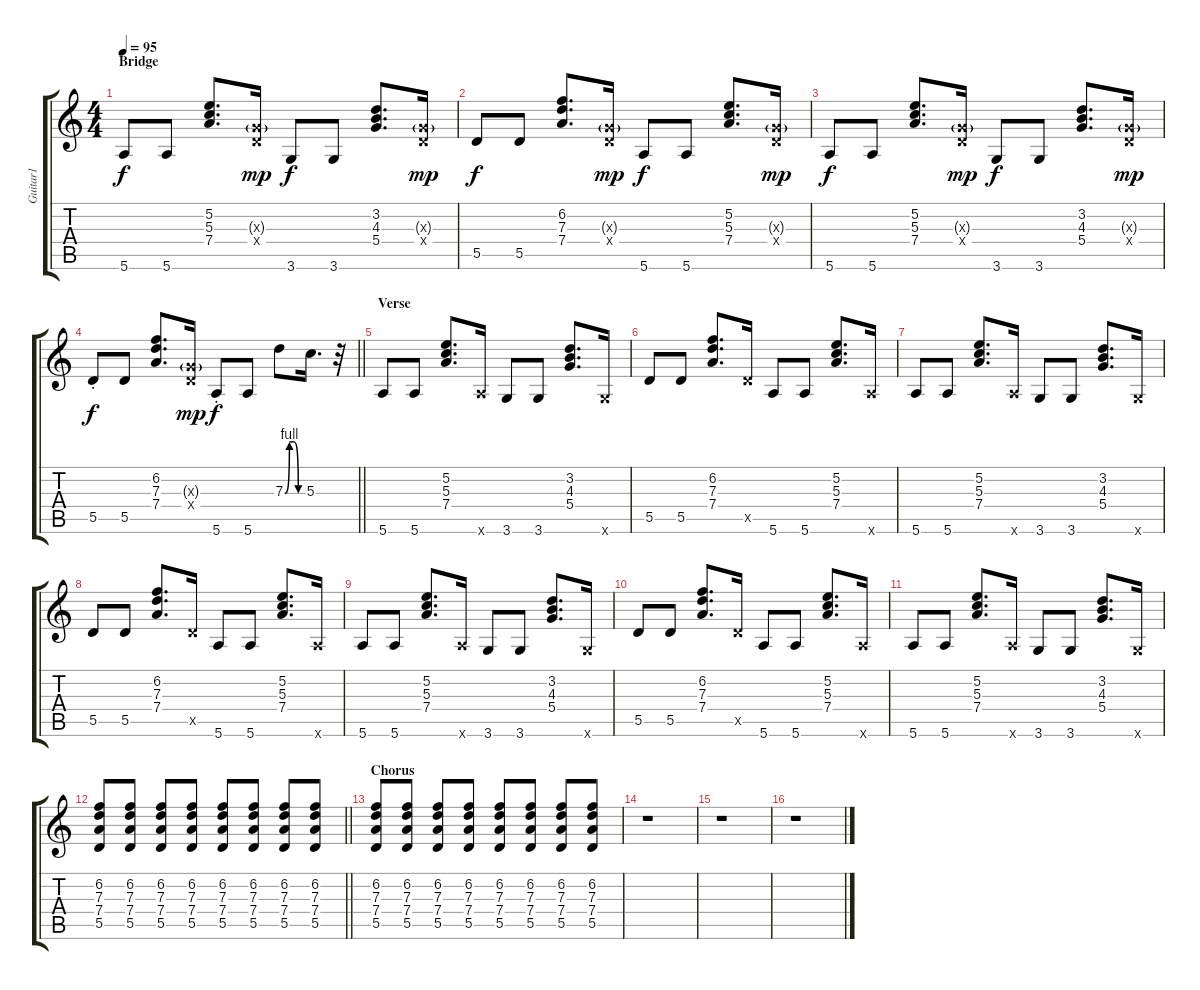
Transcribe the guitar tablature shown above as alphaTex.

\track ("Guitar1" "Guitar1") {instrument electricguitarjazz}
\staff {score tabs}
\tuning (E4 B3 G3 D3 A2 E2) {hide}
\ts (4 4)
\section ("" "Bridge")
\tempo 95
\clef g2
\ks c
5.6.8{dy f} 5.6.8 (5.2 5.3 7.4).8{d} (0.3{g x} 0.4{x}).16{dy mp} 3.6.8{dy f} 3.6.8 (3.2 4.3 5.4).8{d} (0.3{g x} 0.4{x}).16{dy mp} |
5.5.8{dy f} 5.5.8 (6.2 7.3 7.4).8{d} (0.3{g x} 0.4{x}).16{dy mp} 5.6.8{dy f} 5.6.8 (5.2 5.3 7.4).8{d} (0.3{g x} 0.4{x}).16{dy mp} |
5.6.8{dy f} 5.6.8 (5.2 5.3 7.4).8{d} (0.3{g x} 0.4{x}).16{dy mp} 3.6.8{dy f} 3.6.8 (3.2 4.3 5.4).8{d} (0.3{g x} 0.4{x}).16{dy mp} |
\barLineRight lightlight
5.5{st}.8{dy f} 5.5.8 (6.2 7.3 7.4).8{d} (0.3{g x} 0.4{x}).16{dy mp} 5.6{st}.8{dy f} 5.6.8 7.3{be (custom 0 0 15 4 30 4 45 0 60 0)}.8 5.3.16{d} r.32 |
\section ("" "Verse")
5.6.8 5.6.8 (5.2 5.3 7.4).8{d} 5.6{x}.16 3.6.8 3.6.8 (3.2 4.3 5.4).8{d} 3.6{x}.16 |
5.5.8 5.5.8 (6.2 7.3 7.4).8{d} 5.5{x}.16 5.6.8 5.6.8 (5.2 5.3 7.4).8{d} 5.6{x}.16 |
5.6.8 5.6.8 (5.2 5.3 7.4).8{d} 5.6{x}.16 3.6.8 3.6.8 (3.2 4.3 5.4).8{d} 3.6{x}.16 |
5.5.8 5.5.8 (6.2 7.3 7.4).8{d} 5.5{x}.16 5.6.8 5.6.8 (5.2 5.3 7.4).8{d} 5.6{x}.16 |
5.6.8 5.6.8 (5.2 5.3 7.4).8{d} 5.6{x}.16 3.6.8 3.6.8 (3.2 4.3 5.4).8{d} 3.6{x}.16 |
5.5.8 5.5.8 (6.2 7.3 7.4).8{d} 5.5{x}.16 5.6.8 5.6.8 (5.2 5.3 7.4).8{d} 5.6{x}.16 |
5.6.8 5.6.8 (5.2 5.3 7.4).8{d} 5.6{x}.16 3.6.8 3.6.8 (3.2 4.3 5.4).8{d} 3.6{x}.16 |
\barLineRight lightlight
(6.2 7.3 7.4 5.5).8 (6.2 7.3 7.4 5.5).8 (6.2 7.3 7.4 5.5).8 (6.2 7.3 7.4 5.5).8 (6.2 7.3 7.4 5.5).8 (6.2 7.3 7.4 5.5).8 (6.2 7.3 7.4 5.5).8 (6.2 7.3 7.4 5.5).8 |
\section ("" "Chorus")
(6.2 7.3 7.4 5.5).8 (6.2 7.3 7.4 5.5).8 (6.2 7.3 7.4 5.5).8 (6.2 7.3 7.4 5.5).8 (6.2 7.3 7.4 5.5).8 (6.2 7.3 7.4 5.5).8 (6.2 7.3 7.4 5.5).8 (6.2 7.3 7.4 5.5).8 |
r.1 |
r.1 |
r.1
